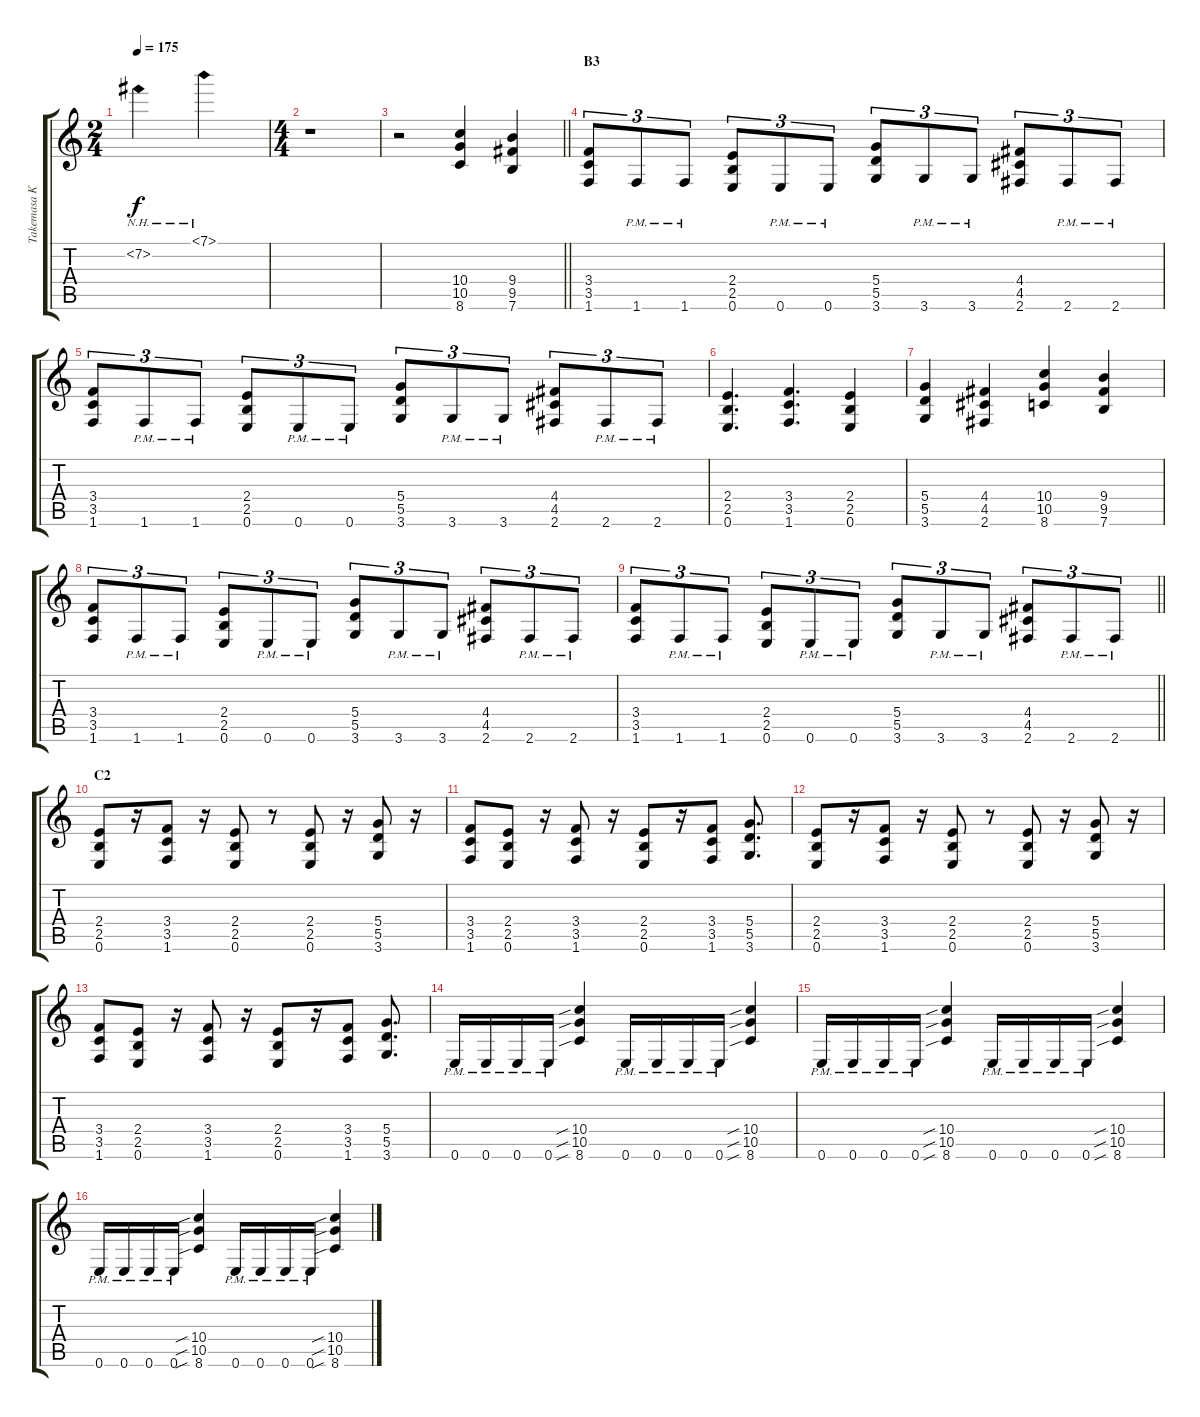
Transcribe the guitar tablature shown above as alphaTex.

\track ("Takemasa Kujou" "Takemasa K") {instrument overdrivenguitar}
\staff {score tabs}
\tuning (E4 B3 G3 D3 A2 E2) {hide}
\ts (2 4)
\tempo 175
\clef g2
\ks aminor
7.2{nh}.4{dy f} 7.1{nh}.4 |
\ts (4 4)
r.1 |
\barLineRight lightlight
r.2 (10.4 10.5 8.6).4 (9.4 9.5 7.6).4 |
\section ("" "B3")
(3.4 3.5 1.6).8{tu (3 2)} 1.6{pm}.8{tu (3 2)} 1.6{pm}.8{tu (3 2)} (2.4 2.5 0.6).8{tu (3 2)} 0.6{pm}.8{tu (3 2)} 0.6{pm}.8{tu (3 2)} (5.4 5.5 3.6).8{tu (3 2)} 3.6{pm}.8{tu (3 2)} 3.6{pm}.8{tu (3 2)} (4.4 4.5 2.6).8{tu (3 2)} 2.6{pm}.8{tu (3 2)} 2.6{pm}.8{tu (3 2)} |
(3.4 3.5 1.6).8{tu (3 2)} 1.6{pm}.8{tu (3 2)} 1.6{pm}.8{tu (3 2)} (2.4 2.5 0.6).8{tu (3 2)} 0.6{pm}.8{tu (3 2)} 0.6{pm}.8{tu (3 2)} (5.4 5.5 3.6).8{tu (3 2)} 3.6{pm}.8{tu (3 2)} 3.6{pm}.8{tu (3 2)} (4.4 4.5 2.6).8{tu (3 2)} 2.6{pm}.8{tu (3 2)} 2.6{pm}.8{tu (3 2)} |
(2.4 2.5 0.6).4{d} (3.4 3.5 1.6).4{d} (2.4 2.5 0.6).4 |
(5.4 5.5 3.6).4 (4.4 4.5 2.6).4 (10.4 10.5 8.6).4 (9.4 9.5 7.6).4 |
(3.4 3.5 1.6).8{tu (3 2)} 1.6{pm}.8{tu (3 2)} 1.6{pm}.8{tu (3 2)} (2.4 2.5 0.6).8{tu (3 2)} 0.6{pm}.8{tu (3 2)} 0.6{pm}.8{tu (3 2)} (5.4 5.5 3.6).8{tu (3 2)} 3.6{pm}.8{tu (3 2)} 3.6{pm}.8{tu (3 2)} (4.4 4.5 2.6).8{tu (3 2)} 2.6{pm}.8{tu (3 2)} 2.6{pm}.8{tu (3 2)} |
\barLineRight lightlight
(3.4 3.5 1.6).8{tu (3 2)} 1.6{pm}.8{tu (3 2)} 1.6{pm}.8{tu (3 2)} (2.4 2.5 0.6).8{tu (3 2)} 0.6{pm}.8{tu (3 2)} 0.6{pm}.8{tu (3 2)} (5.4 5.5 3.6).8{tu (3 2)} 3.6{pm}.8{tu (3 2)} 3.6{pm}.8{tu (3 2)} (4.4 4.5 2.6).8{tu (3 2)} 2.6{pm}.8{tu (3 2)} 2.6{pm}.8{tu (3 2)} |
\section ("" "C2")
(2.4 2.5 0.6).8 r.16 (3.4 3.5 1.6).8 r.16 (2.4 2.5 0.6).8 r.8 (2.4 2.5 0.6).8 r.16 (5.4 5.5 3.6).8 r.16 |
(3.4 3.5 1.6).8 (2.4 2.5 0.6).8 r.16 (3.4 3.5 1.6).8 r.16 (2.4 2.5 0.6).8 r.16 (3.4 3.5 1.6).8 (5.4 5.5 3.6).8{d} |
(2.4 2.5 0.6).8 r.16 (3.4 3.5 1.6).8 r.16 (2.4 2.5 0.6).8 r.8 (2.4 2.5 0.6).8 r.16 (5.4 5.5 3.6).8 r.16 |
(3.4 3.5 1.6).8 (2.4 2.5 0.6).8 r.16 (3.4 3.5 1.6).8 r.16 (2.4 2.5 0.6).8 r.16 (3.4 3.5 1.6).8 (5.4 5.5 3.6).8{d} |
0.6{pm}.16 0.6{pm}.16 0.6{pm}.16 0.6{pm}.16 (10.4{sib} 10.5{sib} 8.6{sib}).4 0.6{pm}.16 0.6{pm}.16 0.6{pm}.16 0.6{pm}.16 (10.4{sib} 10.5{sib} 8.6{sib}).4 |
0.6{pm}.16 0.6{pm}.16 0.6{pm}.16 0.6{pm}.16 (10.4{sib} 10.5{sib} 8.6{sib}).4 0.6{pm}.16 0.6{pm}.16 0.6{pm}.16 0.6{pm}.16 (10.4{sib} 10.5{sib} 8.6{sib}).4 |
0.6{pm}.16 0.6{pm}.16 0.6{pm}.16 0.6{pm}.16 (10.4{sib} 10.5{sib} 8.6{sib}).4 0.6{pm}.16 0.6{pm}.16 0.6{pm}.16 0.6{pm}.16 (10.4{sib} 10.5{sib} 8.6{sib}).4
